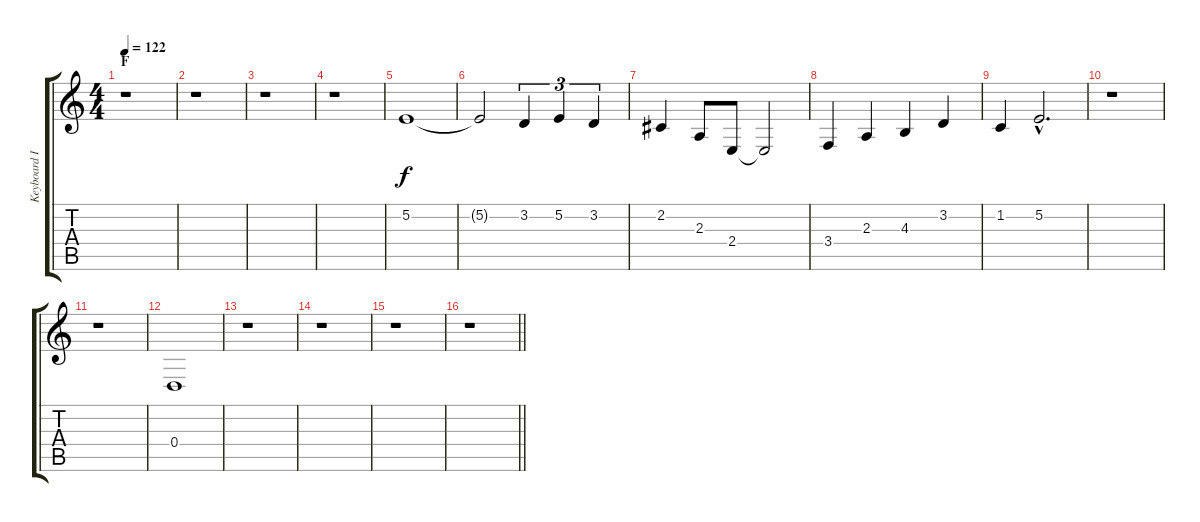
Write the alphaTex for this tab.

\track ("Keyboard II" "Keyboard I") {instrument stringensemble2}
\staff {score tabs}
\tuning (E4 B3 G3 D3 A2 E2) {hide}
\ts (4 4)
\section ("" "F")
\tempo 122
\clef g2
\ks c
r.1{dy f} |
r.1 |
r.1 |
r.1 |
5.2.1 |
5.2{t}.2 3.2.4{tu (3 2)} 5.2.4{tu (3 2)} 3.2.4{tu (3 2)} |
2.2.4 2.3.8 2.4.8 2.4{t}.2 |
3.4.4 2.3.4 4.3.4 3.2.4 |
1.2.4 5.2{hac}.2{d} |
r.1 |
r.1 |
0.4.1 |
r.1 |
r.1 |
r.1 |
\barLineRight lightlight
r.1
